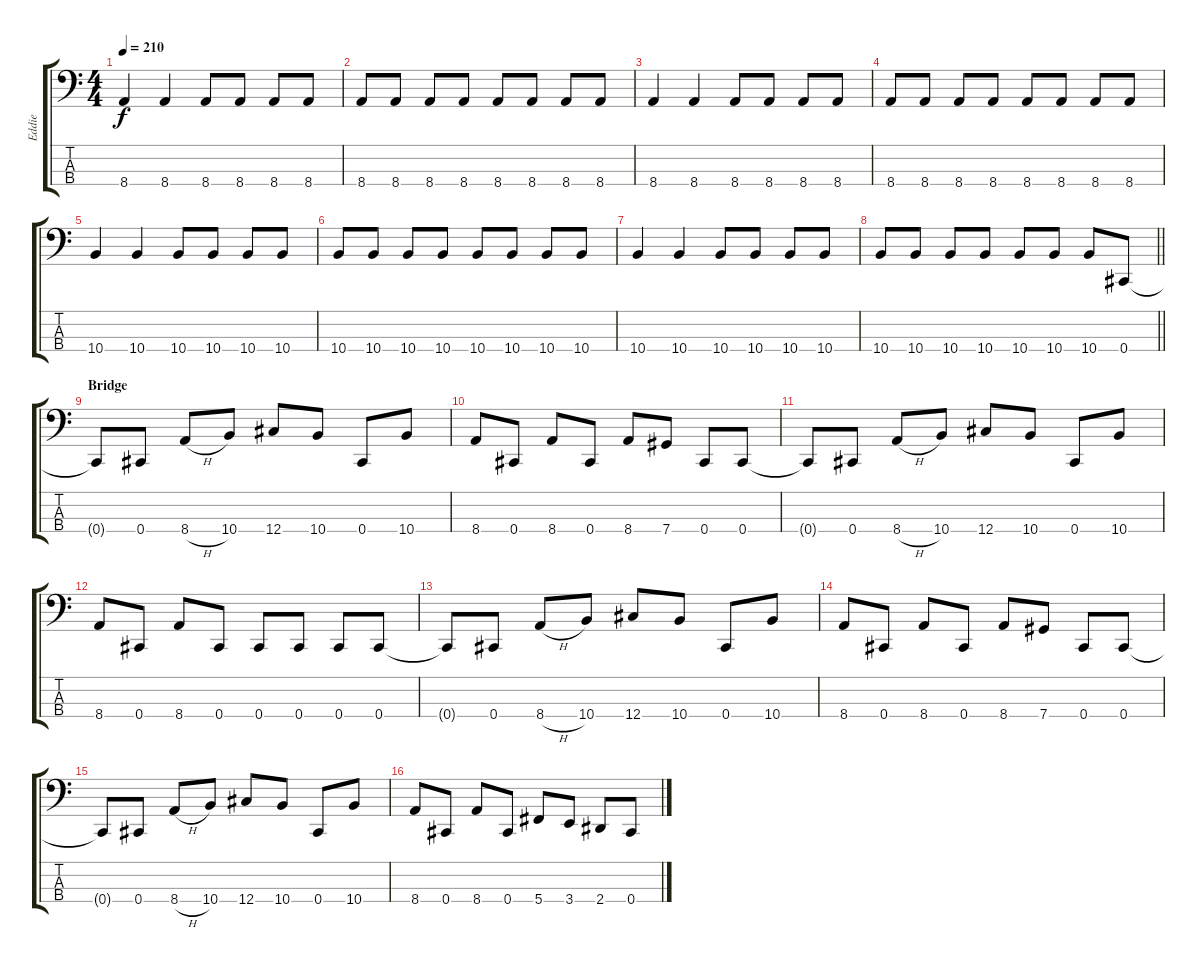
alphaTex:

\track ("Eddie" "Eddie") {instrument electricbasspick}
\staff {score tabs}
\tuning (Gb2 Db2 Ab1 Db1) {hide}
\ts (4 4)
\tempo 210
\clef f4
\ks c
8.4.4{dy f} 8.4.4 8.4.8 8.4.8 8.4.8 8.4.8 |
8.4.8 8.4.8 8.4.8 8.4.8 8.4.8 8.4.8 8.4.8 8.4.8 |
8.4.4 8.4.4 8.4.8 8.4.8 8.4.8 8.4.8 |
8.4.8 8.4.8 8.4.8 8.4.8 8.4.8 8.4.8 8.4.8 8.4.8 |
10.4.4 10.4.4 10.4.8 10.4.8 10.4.8 10.4.8 |
10.4.8 10.4.8 10.4.8 10.4.8 10.4.8 10.4.8 10.4.8 10.4.8 |
10.4.4 10.4.4 10.4.8 10.4.8 10.4.8 10.4.8 |
\barLineRight lightlight
10.4.8 10.4.8 10.4.8 10.4.8 10.4.8 10.4.8 10.4.8 0.4.8 |
\section ("" "Bridge")
0.4{t}.8 0.4.8 8.4{h}.8 10.4.8 12.4.8 10.4.8 0.4.8 10.4.8 |
8.4.8 0.4.8 8.4.8 0.4.8 8.4.8 7.4.8 0.4.8 0.4.8 |
0.4{t}.8 0.4.8 8.4{h}.8 10.4.8 12.4.8 10.4.8 0.4.8 10.4.8 |
8.4.8 0.4.8 8.4.8 0.4.8 0.4.8 0.4.8 0.4.8 0.4.8 |
0.4{t}.8 0.4.8 8.4{h}.8 10.4.8 12.4.8 10.4.8 0.4.8 10.4.8 |
8.4.8 0.4.8 8.4.8 0.4.8 8.4.8 7.4.8 0.4.8 0.4.8 |
0.4{t}.8 0.4.8 8.4{h}.8 10.4.8 12.4.8 10.4.8 0.4.8 10.4.8 |
8.4.8 0.4.8 8.4.8 0.4.8 5.4.8 3.4.8 2.4.8 0.4.8
